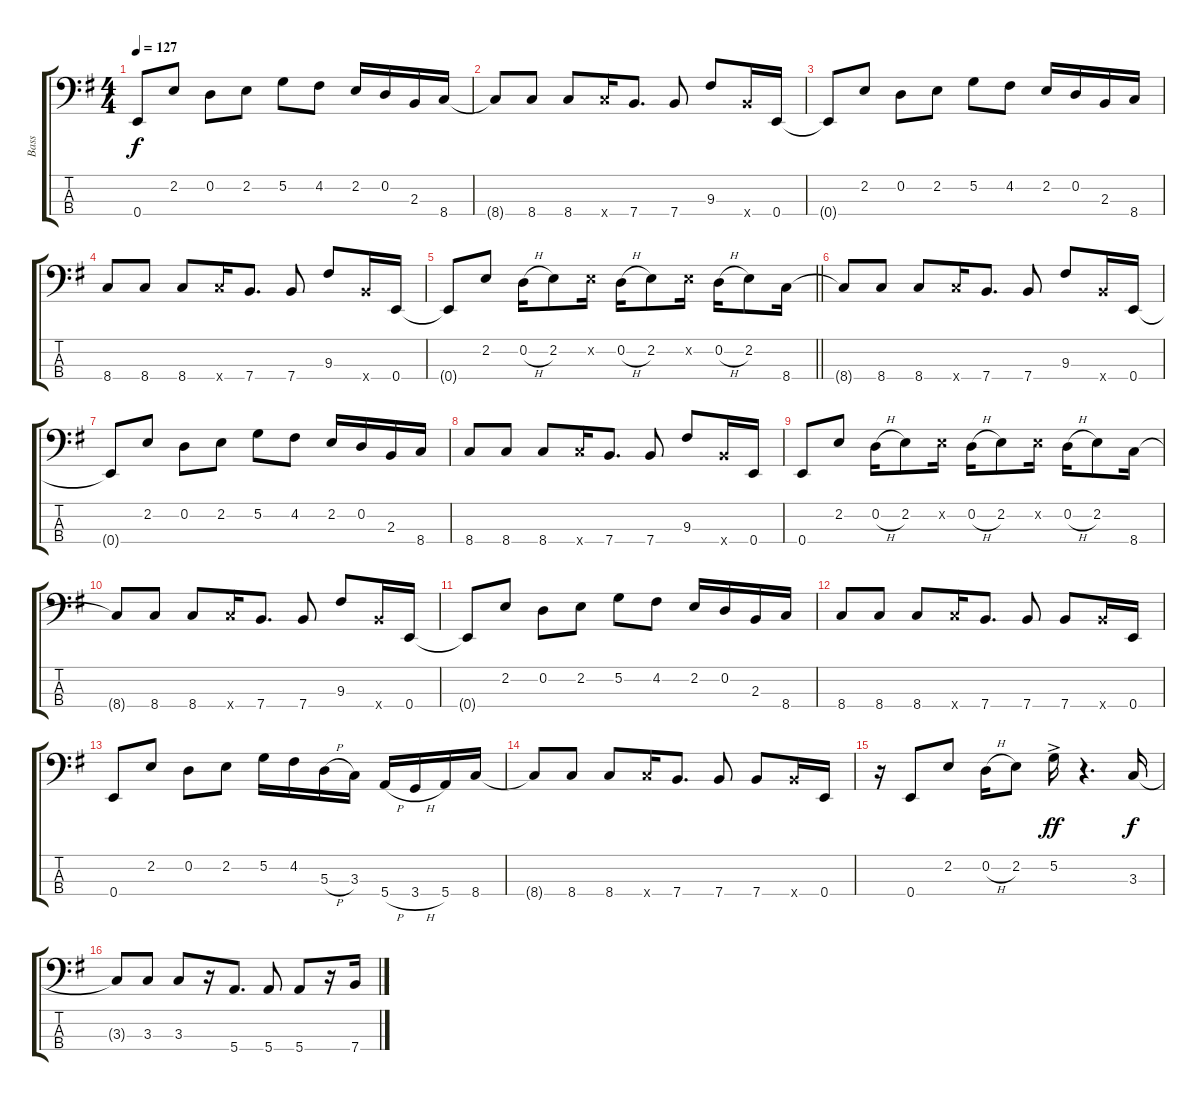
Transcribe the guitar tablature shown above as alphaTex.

\track ("Bass" "Bass") {instrument electricbassfinger}
\staff {score tabs}
\tuning (G2 D2 A1 E1) {hide}
\ts (4 4)
\tempo 127
\clef f4
\ks g
0.4{t}.8{dy f} 2.2.8 0.2.8 2.2.8 5.2.8 4.2.8 2.2.16 0.2.16 2.3.16 8.4.16 |
8.4{t}.8 8.4.8 8.4.8 8.4{x}.16 7.4.8{d} 7.4.8 9.3.8 7.4{x}.16 0.4.16 |
0.4{t}.8 2.2.8 0.2.8 2.2.8 5.2.8 4.2.8 2.2.16 0.2.16 2.3.16 8.4.16 |
8.4.8 8.4.8 8.4.8 8.4{x}.16 7.4.8{d} 7.4.8 9.3.8 7.4{x}.16 0.4.16 |
\barLineRight lightlight
0.4{t}.8 2.2.8 0.2{h}.16 2.2.8 2.2{x}.16 0.2{h}.16 2.2.8 2.2{x}.16 0.2{h}.16 2.2.8 8.4.16 |
8.4{t}.8 8.4.8 8.4.8 8.4{x}.16 7.4.8{d} 7.4.8 9.3.8 7.4{x}.16 0.4.16 |
0.4{t}.8 2.2.8 0.2.8 2.2.8 5.2.8 4.2.8 2.2.16 0.2.16 2.3.16 8.4.16 |
8.4.8 8.4.8 8.4.8 8.4{x}.16 7.4.8{d} 7.4.8 9.3.8 7.4{x}.16 0.4.16 |
0.4.8 2.2.8 0.2{h}.16 2.2.8 2.2{x}.16 0.2{h}.16 2.2.8 2.2{x}.16 0.2{h}.16 2.2.8 8.4.16 |
8.4{t}.8 8.4.8 8.4.8 8.4{x}.16 7.4.8{d} 7.4.8 9.3.8 7.4{x}.16 0.4.16 |
0.4{t}.8 2.2.8 0.2.8 2.2.8 5.2.8 4.2.8 2.2.16 0.2.16 2.3.16 8.4.16 |
8.4.8 8.4.8 8.4.8 8.4{x}.16 7.4.8{d} 7.4.8 7.4.8 7.4{x}.16 0.4.16 |
0.4.8 2.2.8 0.2.8 2.2.8 5.2.16 4.2.16 5.3{h}.16 3.3.16 5.4{h}.16 3.4{h}.16 5.4.16 8.4.16 |
8.4{t}.8 8.4.8 8.4.8 8.4{x}.16 7.4.8{d} 7.4.8 7.4.8 7.4{x}.16 0.4.16 |
r.16 0.4.8 2.2.8 0.2{h}.16 2.2.8 5.2{ac}.16{dy ff} r.4{d} 3.3.16{dy f} |
3.3{t}.8 3.3.8 3.3.8 r.16 5.4.8{d} 5.4.8 5.4.8 r.16 7.4.16
